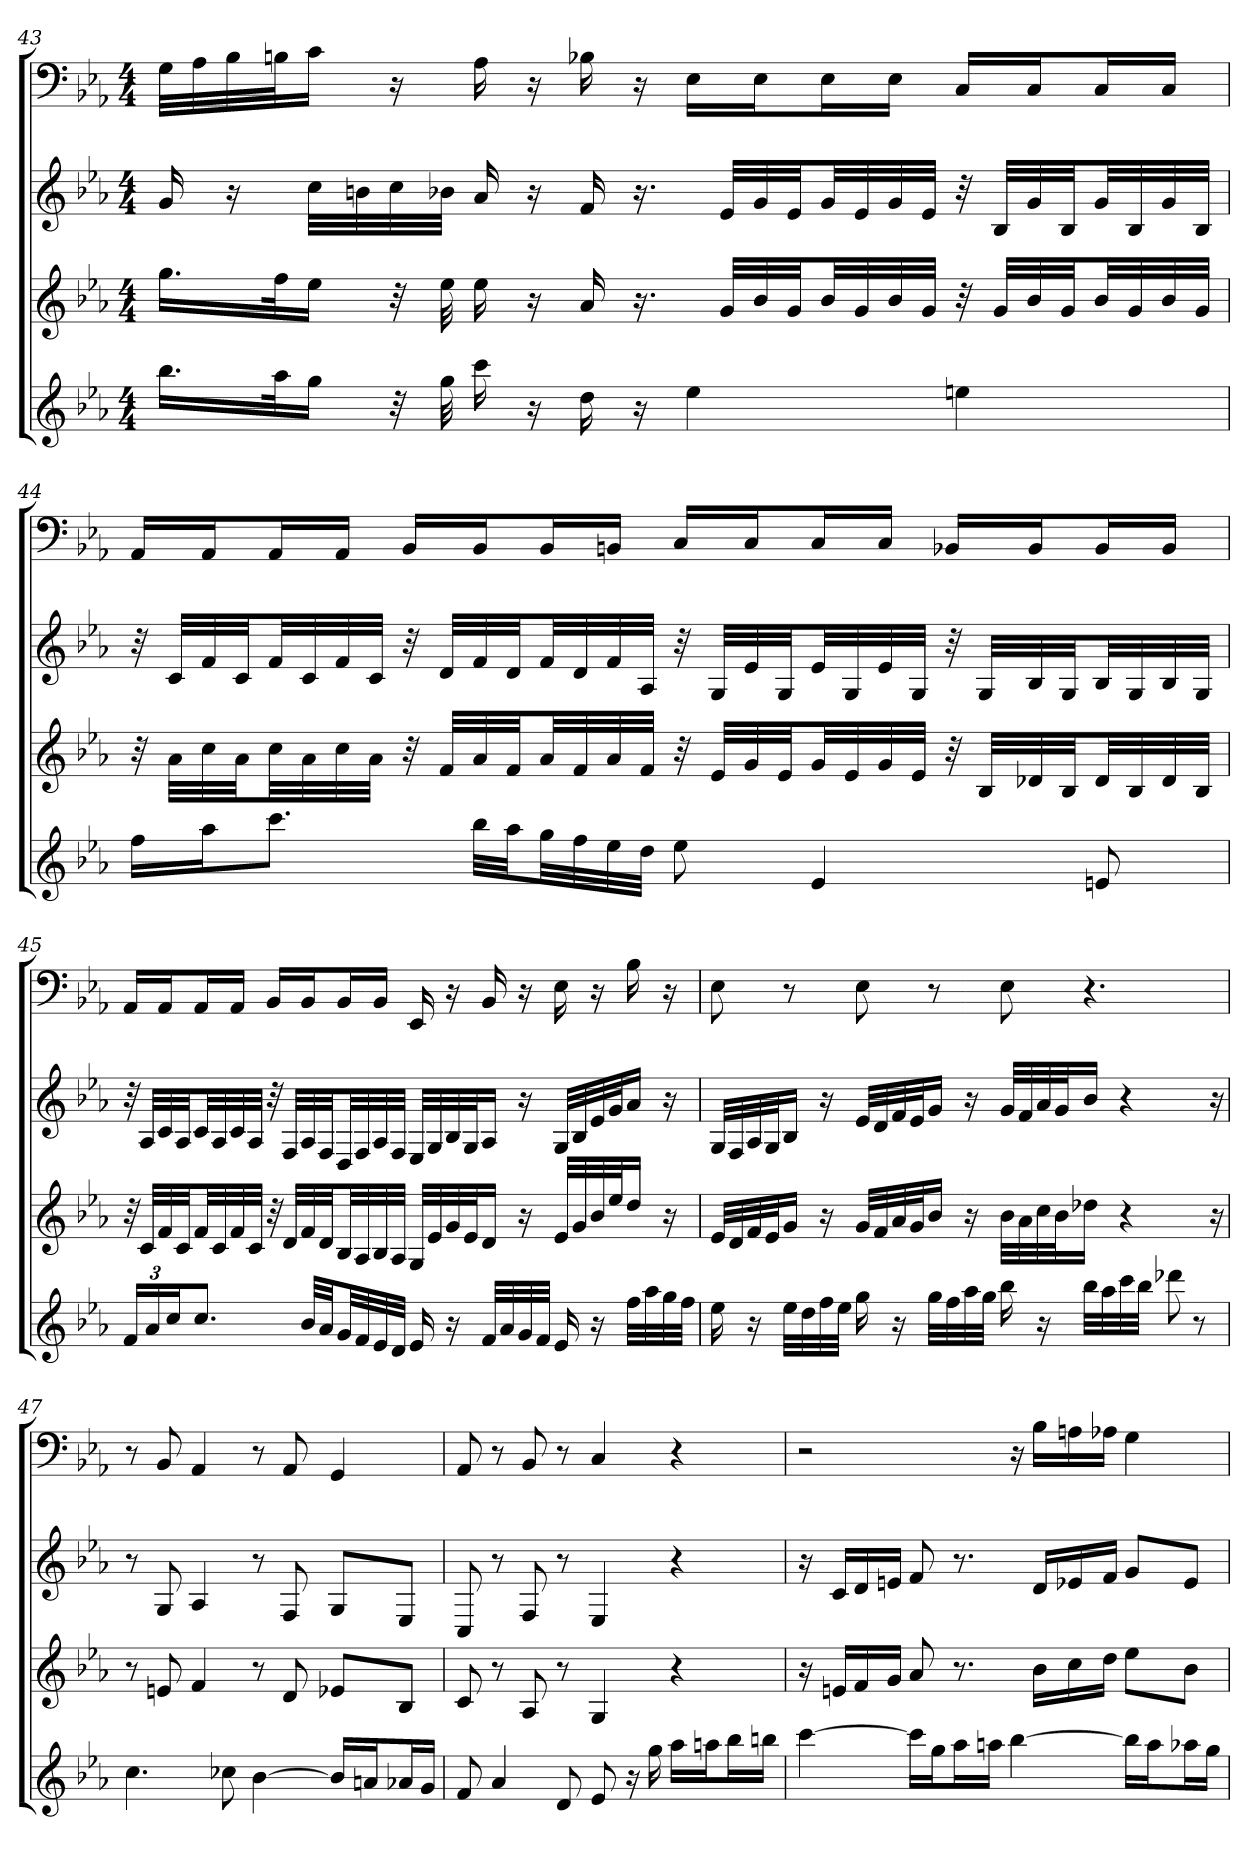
**kern	**kern	**kern	**kern
*part4	*part3	*part2	*part1
*staff4	*staff3	*staff2	*staff1
*k[b-e-a-]	*k[b-e-a-]	*k[b-e-a-]	*k[b-e-a-]
*E-:	*E-:	*E-:	*E-:
*M4/4	*M4/4	*M4/4	*M4/4
=43	=43	=43	=43
16.bb-LL	16.ggLL	16g	32GLLL
.	.	.	32A-
.	.	16r	32B-
32aa-k	32ffk	.	32BnJ
16ggJJ	16ee-JJ	32ccLLL	16cJJ
.	.	32bn	.
32r	32r	32cc	16r
32gg	32ee-	32b-XJJJ	.
16ccc	16ee-	16a-	16A-
16r	16r	16r	16r
16dd	16a-	16f	16B-X
16r	16.r	16.r	16r
4ee-	.	.	16E-LL
.	32gLLL	32e-LLL	.
.	32b-	32g	16E-J
.	32gJJ	32e-JJ	.
.	32b-LL	32gLL	16E-L
.	32g	32e-	.
.	32b-	32g	16E-JJ
.	32gJJJ	32e-JJJ	.
4een	32r	32r	16CLL
.	32gLLL	32B-LLL	.
.	32b-	32g	16CJ
.	32gJJ	32B-JJ	.
.	32b-LL	32gLL	16CL
.	32g	32B-	.
.	32b-	32g	16CJJ
.	32gJJJ	32B-JJJ	.
=44	=44	=44	=44
16ffLL	32r	32r	16AA-LL
.	32a-LLL	32cLLL	.
16aa-J	32cc	32f	16AA-J
.	32a-JJ	32cJJ	.
8.cccJ	32ccLL	32fLL	16AA-L
.	32a-	32c	.
.	32cc	32f	16AA-JJ
.	32a-JJJ	32cJJJ	.
.	32r	32r	16BB-LL
.	32fLLL	32dLLL	.
32bb-LLL	32a-	32f	16BB-J
32aa-JJ	32fJJ	32dJJ	.
32ggLL	32a-LL	32fLL	16BB-L
32ff	32f	32d	.
32ee-	32a-	32f	16BBnJJ
32ddJJJ	32fJJJ	32A-JJJ	.
8ee-	32r	32r	16CLL
.	32e-LLL	32GLLL	.
.	32g	32e-	16CJ
.	32e-JJ	32GJJ	.
4e-	32gLL	32e-LL	16CL
.	32e-	32G	.
.	32g	32e-	16CJJ
.	32e-JJJ	32GJJJ	.
.	32r	32r	16BB-XLL
.	32B-LLL	32GLLL	.
.	32d-X	32B-	16BB-J
.	32B-JJ	32GJJ	.
8en	32d-LL	32B-LL	16BB-L
.	32B-	32G	.
.	32d-	32B-	16BB-JJ
.	32B-JJJ	32GJJJ	.
=45	=45	=45	=45
24fLL	32r	32r	16AA-LL
.	32cLLL	32A-LLL	.
24a-	.	.	.
.	32f	32c	16AA-J
24ccJ	.	.	.
.	32cJJ	32A-JJ	.
8.ccJ	32fLL	32cLL	16AA-L
.	32c	32A-	.
.	32f	32c	16AA-JJ
.	32cJJJ	32A-JJJ	.
.	32r	32r	16BB-LL
.	32dLLL	32FLLL	.
32b-LLL	32f	32A-	16BB-J
32a-JJ	32dJJ	32FJJ	.
32gLL	32B-LL	32DLL	16BB-L
32f	32A-	32F	.
32e-	32B-	32A-	16BB-JJ
32dJJJ	32A-JJJ	32FJJJ	.
16e-	32GLLL	32E-LLL	16EE-
.	32e-	32G	.
16r	32g	32B-	16r
.	32e-J	32GJ	.
32fLLL	16dJJ	16A-JJ	16BB-
32a-	.	.	.
32g	16r	16r	16r
32fJJJ	.	.	.
16e-	32e-LLL	32GLLL	16E-
.	32g	32B-	.
16r	32b-	32e-	16r
.	32ee-J	32gJ	.
32ffLLL	16ddJJ	16a-JJ	16B-
32aa-	.	.	.
32gg	16r	16r	16r
32ffJJJ	.	.	.
=46	=46	=46	=46
16ee-	32e-LLL	32GLLL	8E-
.	32d	32F	.
16r	32f	32A-	.
.	32e-J	32GJ	.
32ee-LLL	16gJJ	16B-JJ	8r
32dd	.	.	.
32ff	16r	16r	.
32ee-JJJ	.	.	.
16gg	32gLLL	32e-LLL	8E-
.	32f	32d	.
16r	32a-	32f	.
.	32gJ	32e-J	.
32ggLLL	16b-JJ	16gJJ	8r
32ff	.	.	.
32aa-	16r	16r	.
32ggJJJ	.	.	.
16bb-	32b-LLL	32gLLL	8E-
.	32a-	32f	.
16r	32cc	32a-	.
.	32b-J	32gJ	.
32bb-LLL	16dd-XJJ	16b-JJ	4.r
32aa-	.	.	.
32ccc	4r	4r	.
32bb-JJJ	.	.	.
8ddd-X	.	.	.
8r	.	.	.
.	16r	16r	.
=47	=47	=47	=47
4.cc	8r	8r	8r
.	8en	8G	8BB-
.	4f	4A-	4AA-
8cc-X	.	.	.
[4b-	8r	8r	8r
.	8d	8F	8AA-
16b-LL]	8e-XL	8GL	4GG
16anJ	.	.	.
16a-XL	8B-J	8E-J	.
16gJJ	.	.	.
=48	=48	=48	=48
8f	8c	8C	8AA-
4a-	8r	8r	8r
.	8A-	8F	8BB-
8d	8r	8r	8r
8e-	4G	4E-	4C
16r	.	.	.
16gg	.	.	.
16aa-LL	4r	4r	4r
16aanJ	.	.	.
16bb-L	.	.	.
16bbnJJ	.	.	.
=49	=49	=49	=49
[4ccc	16r	16r	2r
.	16enLL	16cLL	.
.	16f	16d	.
.	16gJJ	16enJJ	.
16cccLL]	8a-	8f	.
16ggJ	.	.	.
16aa-L	8.r	8.r	.
16aanJJ	.	.	.
[4bb-	.	.	16r
.	16b-LL	16dLL	16B-LL
.	16cc	16e-X	16An
.	16ddJJ	16fJJ	16A-XJJ
16bb-LL]	8ee-L	8gL	4G
16aaJ	.	.	.
16aa-XL	8b-J	8e-J	.
16ggJJ	.	.	.
=	=	=	=
*-	*-	*-	*-
